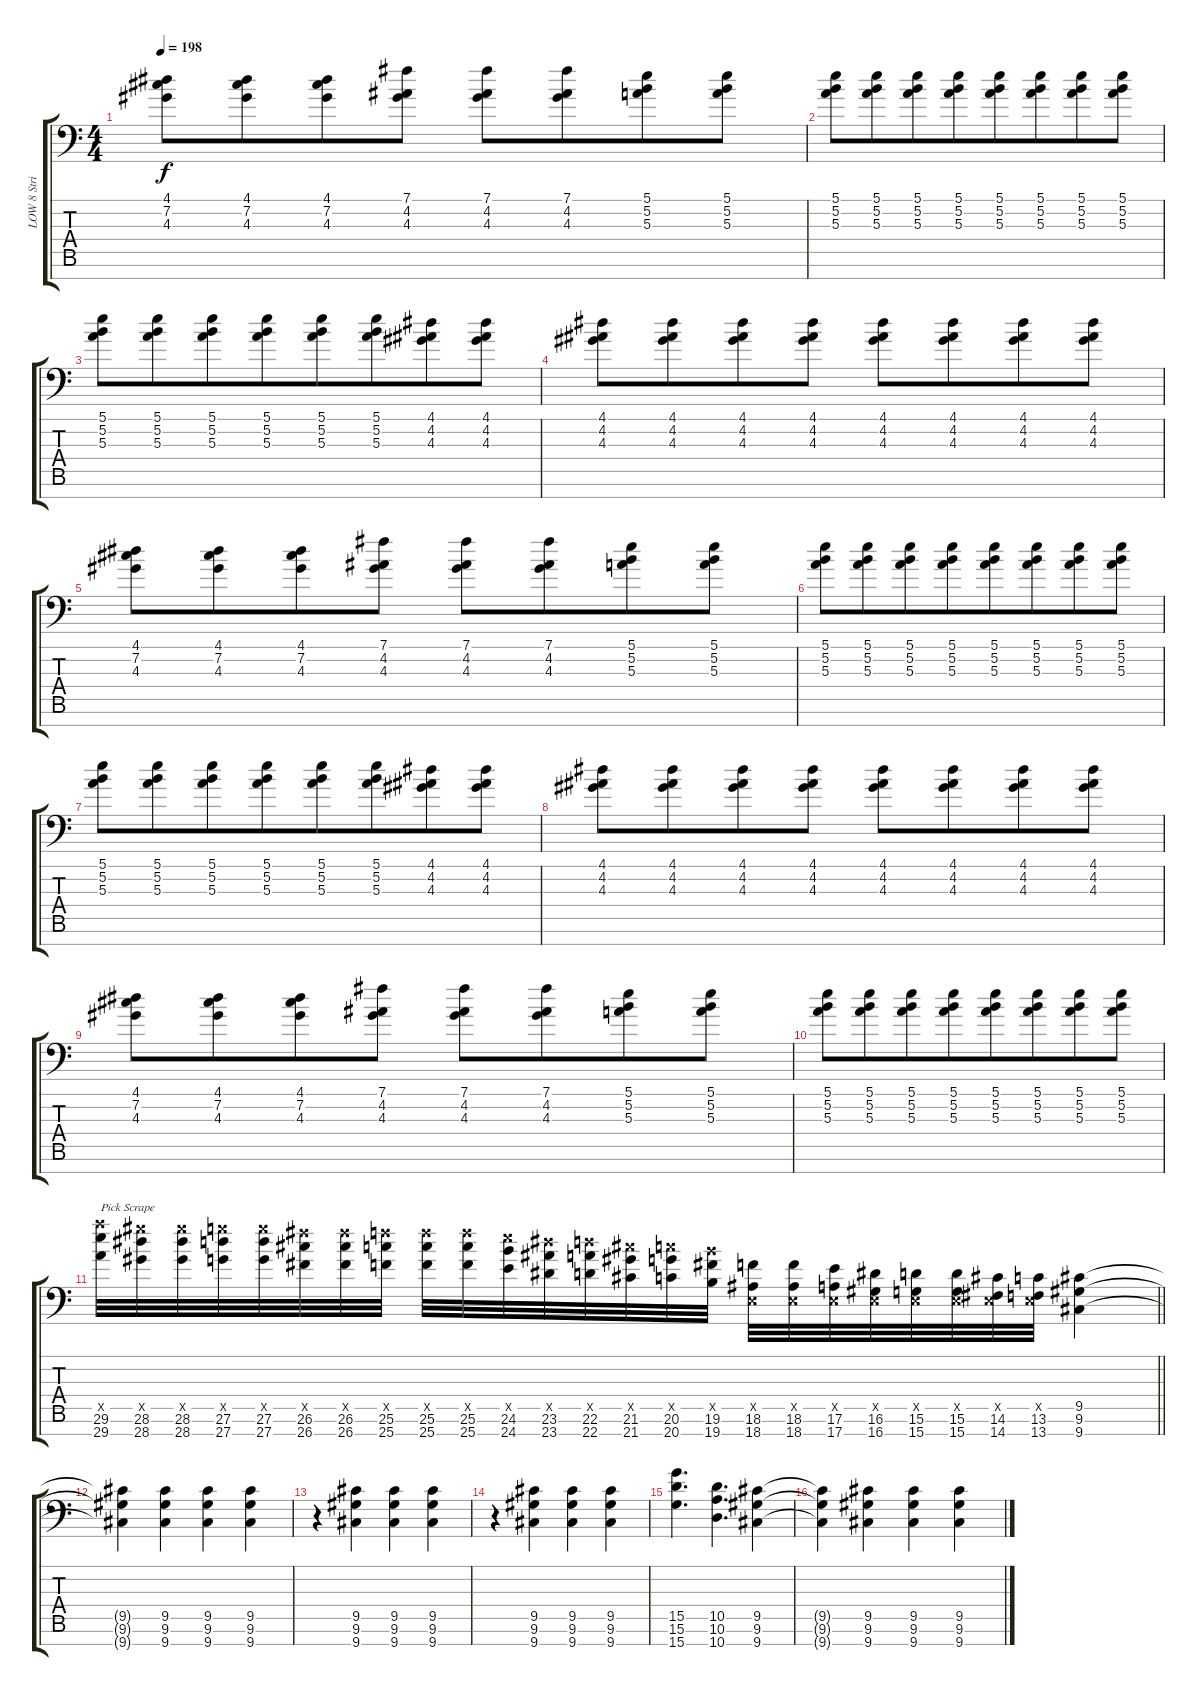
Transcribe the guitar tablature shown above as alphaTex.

\track ("LOW 8 String RIGHT" "LOW 8 Stri") {instrument distortionguitar}
\staff {score tabs}
\tuning (B3 Gb3 E3 B2 E2 B1 E1) {hide}
\ts (4 4)
\tempo 198
\clef f4
\ks c
(4.1 7.2 4.3).8{dy f} (4.1 7.2 4.3).8{beam merge} (4.1 7.2 4.3).8{beam merge} (7.1 4.2 4.3).8 (7.1 4.2 4.3).8{beam merge} (7.1 4.2 4.3).8{beam merge} (5.1 5.2 5.3).8 (5.1 5.2 5.3).8 |
(5.1 5.2 5.3).8 (5.1 5.2 5.3).8{beam merge} (5.1 5.2 5.3).8 (5.1 5.2 5.3).8{beam merge} (5.1 5.2 5.3).8 (5.1 5.2 5.3).8{beam merge} (5.1 5.2 5.3).8 (5.1 5.2 5.3).8 |
(5.1 5.2 5.3).8 (5.1 5.2 5.3).8{beam merge} (5.1 5.2 5.3).8 (5.1 5.2 5.3).8{beam merge} (5.1 5.2 5.3).8 (5.1 5.2 5.3).8{beam merge} (4.1 4.2 4.3).8 (4.1 4.2 4.3).8 |
(4.1 4.2 4.3).8 (4.1 4.2 4.3).8{beam merge} (4.1 4.2 4.3).8{beam merge} (4.1 4.2 4.3).8 (4.1 4.2 4.3).8{beam merge} (4.1 4.2 4.3).8{beam merge} (4.1 4.2 4.3).8 (4.1 4.2 4.3).8 |
(4.1 7.2 4.3).8 (4.1 7.2 4.3).8{beam merge} (4.1 7.2 4.3).8{beam merge} (7.1 4.2 4.3).8 (7.1 4.2 4.3).8{beam merge} (7.1 4.2 4.3).8{beam merge} (5.1 5.2 5.3).8 (5.1 5.2 5.3).8 |
(5.1 5.2 5.3).8 (5.1 5.2 5.3).8{beam merge} (5.1 5.2 5.3).8 (5.1 5.2 5.3).8{beam merge} (5.1 5.2 5.3).8 (5.1 5.2 5.3).8{beam merge} (5.1 5.2 5.3).8 (5.1 5.2 5.3).8 |
(5.1 5.2 5.3).8 (5.1 5.2 5.3).8{beam merge} (5.1 5.2 5.3).8 (5.1 5.2 5.3).8{beam merge} (5.1 5.2 5.3).8 (5.1 5.2 5.3).8{beam merge} (4.1 4.2 4.3).8 (4.1 4.2 4.3).8 |
(4.1 4.2 4.3).8 (4.1 4.2 4.3).8{beam merge} (4.1 4.2 4.3).8{beam merge} (4.1 4.2 4.3).8 (4.1 4.2 4.3).8{beam merge} (4.1 4.2 4.3).8{beam merge} (4.1 4.2 4.3).8 (4.1 4.2 4.3).8 |
(4.1 7.2 4.3).8 (4.1 7.2 4.3).8{beam merge} (4.1 7.2 4.3).8{beam merge} (7.1 4.2 4.3).8 (7.1 4.2 4.3).8{beam merge} (7.1 4.2 4.3).8{beam merge} (5.1 5.2 5.3).8 (5.1 5.2 5.3).8 |
(5.1 5.2 5.3).8 (5.1 5.2 5.3).8{beam merge} (5.1 5.2 5.3).8 (5.1 5.2 5.3).8{beam merge} (5.1 5.2 5.3).8 (5.1 5.2 5.3).8{beam merge} (5.1 5.2 5.3).8 (5.1 5.2 5.3).8 |
\barLineRight lightlight
(29.5{x} 29.6 29.7).32{txt "Pick Scrape"} (28.5{x} 28.6 28.7).32{beam merge} (28.5{x} 28.6 28.7).32{beam merge} (27.5{x} 27.6 27.7).32 (27.5{x} 27.6 27.7).32{beam merge} (26.5{x} 26.6 26.7).32 (26.5{x} 26.6 26.7).32 (25.5{x} 25.6 25.7).32 (25.5{x} 25.6 25.7).32 (25.5{x} 25.6 25.7).32{beam merge} (24.5{x} 24.6 24.7).32 (23.5{x} 23.6 23.7).32{beam merge} (22.5{x} 22.6 22.7).32{beam merge} (21.5{x} 21.6 21.7).32 (20.5{x} 20.6 20.7).32{beam merge} (19.5{x} 19.6 19.7).32 (0.5{x} 18.6 18.7).32 (0.5{x} 18.6 18.7).32{beam merge} (0.5{x} 17.6 17.7).32 (0.5{x} 16.6 16.7).32 (0.5{x} 15.6 15.7).32 (0.5{x} 15.6 15.7).32{beam merge} (0.5{x} 14.6 14.7).32{beam merge} (0.5{x} 13.6 13.7).32 (9.5 9.6 9.7).4 |
\section ("" "")
(9.5{t} 9.6{t} 9.7{t}).4 (9.5 9.6 9.7).4 (9.5 9.6 9.7).4 (9.5 9.6 9.7).4 |
r.4 (9.5 9.6 9.7).4 (9.5 9.6 9.7).4 (9.5 9.6 9.7).4 |
r.4 (9.5 9.6 9.7).4 (9.5 9.6 9.7).4 (9.5 9.6 9.7).4 |
(15.5 15.6 15.7).4{d beam merge} (10.5 10.6 10.7).4{d} (9.5 9.6 9.7).4 |
(9.5{t} 9.6{t} 9.7{t}).4 (9.5 9.6 9.7).4 (9.5 9.6 9.7).4 (9.5 9.6 9.7).4
